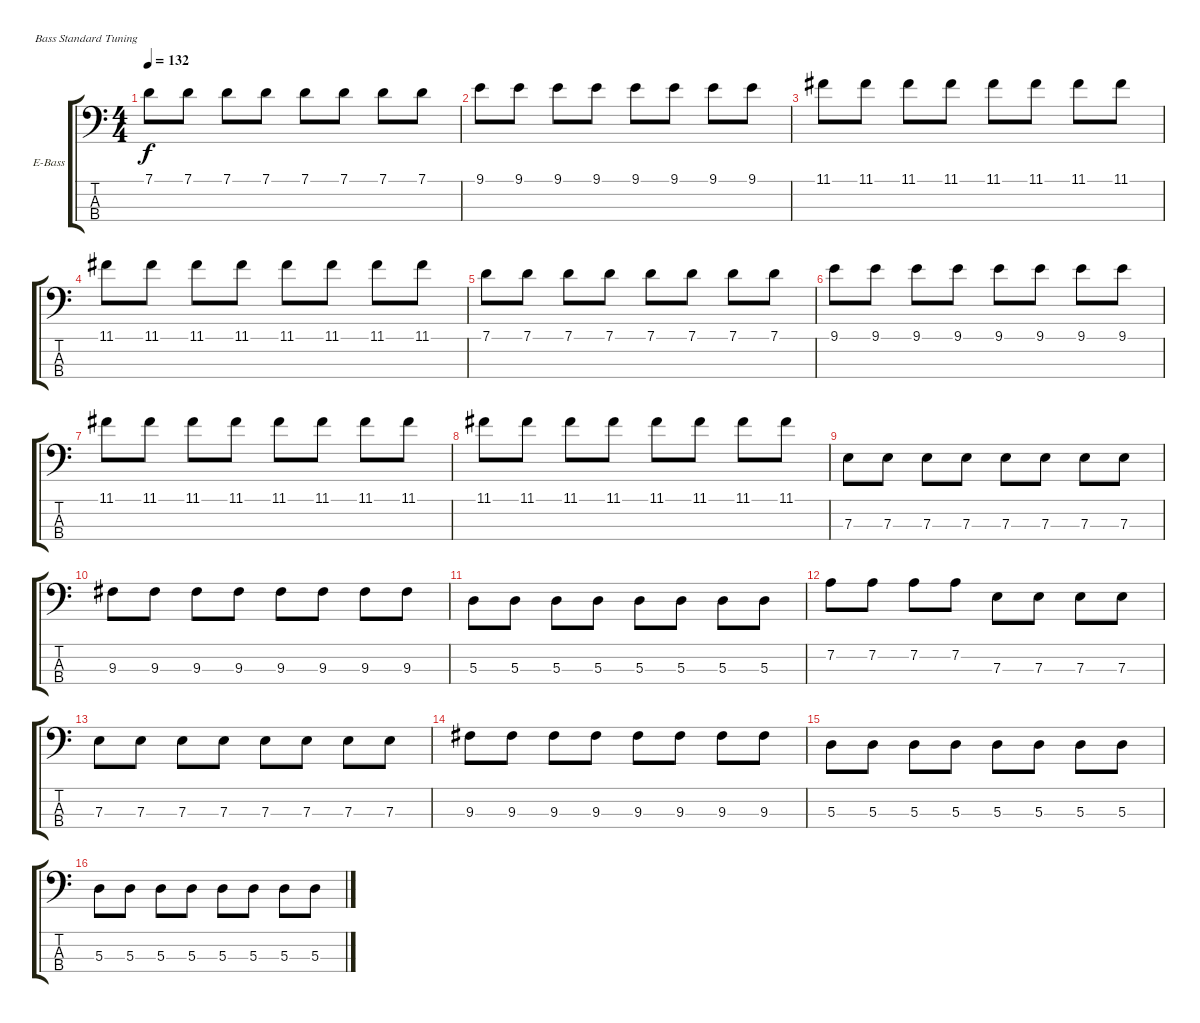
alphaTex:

\defaultSystemsLayout 4
\bracketExtendMode groupsimilarinstruments
\firstSystemTrackNameOrientation horizontal
\otherSystemsTrackNameOrientation horizontal
\track ("Nikolai Fraiture" "E-Bass") {instrument electricbassfinger}
\staff {score tabs}
\tuning (G2 D2 A1 E1)
\ts (4 4)
\tempo 132
\clef f4
\scale
0.333333
\ks c
7.1.8{dy f} 7.1.8 7.1.8 7.1.8 7.1.8 7.1.8 7.1.8 7.1.8 |
\scale
0.333333 9.1.8 9.1.8 9.1.8 9.1.8 9.1.8 9.1.8 9.1.8 9.1.8 |
\scale
0.333333 11.1.8 11.1.8 11.1.8 11.1.8 11.1.8 11.1.8 11.1.8 11.1.8 |
\scale
0.333333 11.1.8 11.1.8 11.1.8 11.1.8 11.1.8 11.1.8 11.1.8 11.1.8 |
\scale
0.333333 7.1.8 7.1.8 7.1.8 7.1.8 7.1.8 7.1.8 7.1.8 7.1.8 |
\scale
0.333333 9.1.8 9.1.8 9.1.8 9.1.8 9.1.8 9.1.8 9.1.8 9.1.8 |
\scale
0.333333 11.1.8 11.1.8 11.1.8 11.1.8 11.1.8 11.1.8 11.1.8 11.1.8 |
\scale
0.333333 11.1.8 11.1.8 11.1.8 11.1.8 11.1.8 11.1.8 11.1.8 11.1.8 |
\scale
0.333333 7.3.8 7.3.8 7.3.8 7.3.8 7.3.8 7.3.8 7.3.8 7.3.8 |
\scale
0.333333 9.3.8 9.3.8 9.3.8 9.3.8 9.3.8 9.3.8 9.3.8 9.3.8 |
\scale
0.333333 5.3.8 5.3.8 5.3.8 5.3.8 5.3.8 5.3.8 5.3.8 5.3.8 |
\scale
0.333333 7.2.8 7.2.8 7.2.8 7.2.8 7.3.8 7.3.8 7.3.8 7.3.8 |
\scale
0.333333 7.3.8 7.3.8 7.3.8 7.3.8 7.3.8 7.3.8 7.3.8 7.3.8 |
\scale
0.333333 9.3.8 9.3.8 9.3.8 9.3.8 9.3.8 9.3.8 9.3.8 9.3.8 |
\scale
0.333333 5.3.8 5.3.8 5.3.8 5.3.8 5.3.8 5.3.8 5.3.8 5.3.8 |
\scale
0.333333 5.3.8 5.3.8 5.3.8 5.3.8 5.3.8 5.3.8 5.3.8 5.3.8
